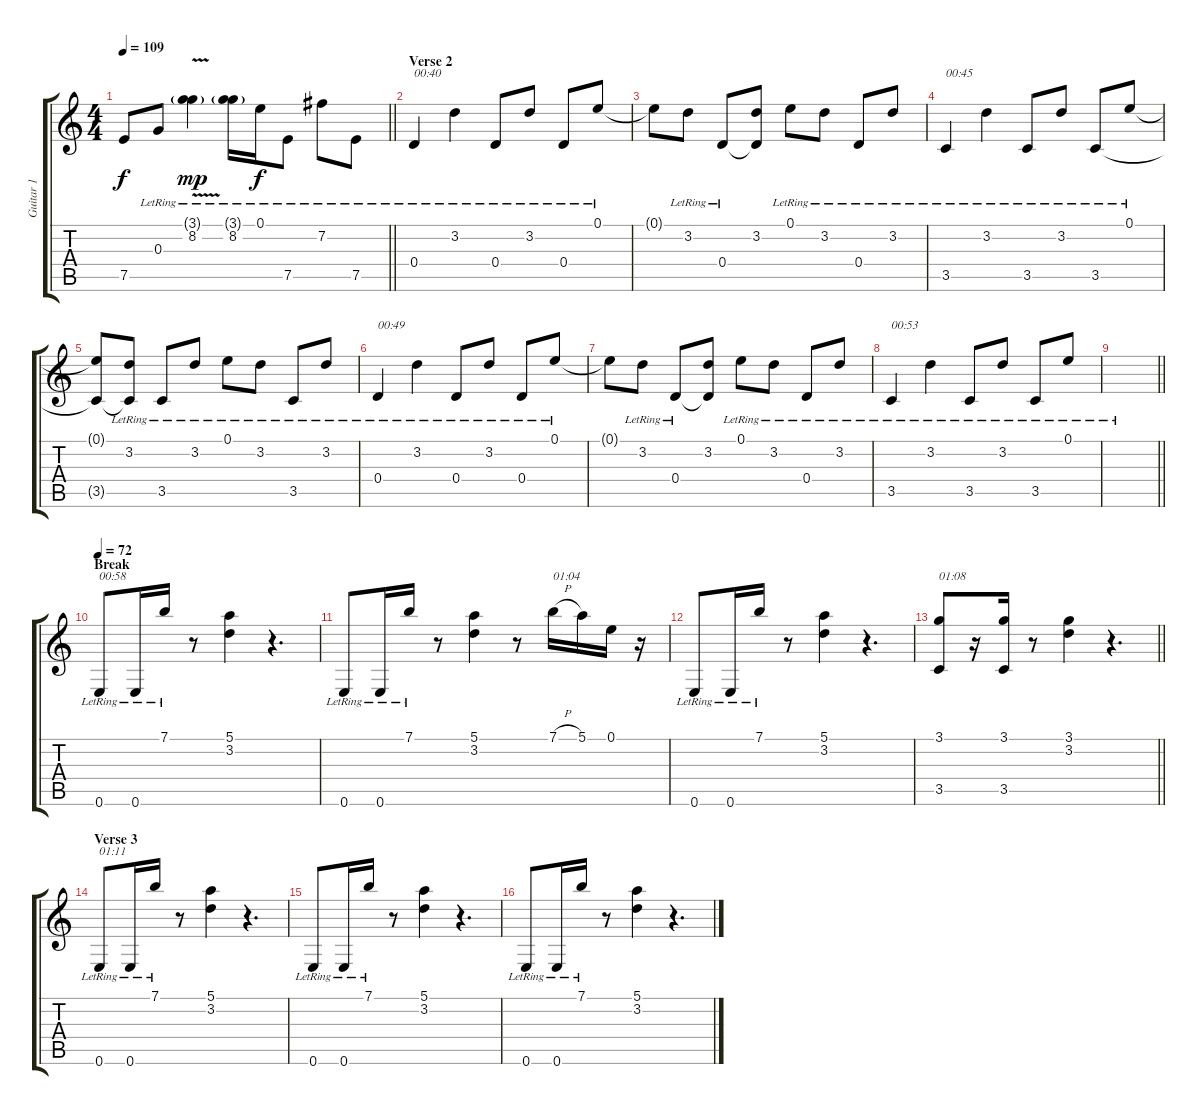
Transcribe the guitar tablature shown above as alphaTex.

\track ("Guitar 1" "Guitar 1") {instrument acousticguitarsteel}
\staff {score tabs}
\tuning (E4 B3 G3 D3 A2 E2) {hide}
\ts (4 4)
\tempo 109
\clef g2
\barLineRight lightlight
\ks c
7.5{t}.8{dy f} 0.3{lr}.8 (3.1{g lr} 8.2{v lr}).4{dy mp} (3.1{g lr} 8.2{lr}).16 0.1{lr}.16{dy f} 7.5{lr}.8 7.2{lr}.8 7.5{lr}.8 |
\section ("" "Verse 2")
0.4{lr}.4{txt "00:40"} 3.2{lr}.4 0.4{lr}.8 3.2{lr}.8 0.4{lr}.8 0.1{lr}.8 |
0.1{t}.8 3.2{lr}.8 0.4{lr}.8 (3.2 0.4{t}).8 0.1{lr}.8 3.2{lr}.8 0.4{lr}.8 3.2{lr}.8 |
3.5{lr}.4{txt "00:45"} 3.2{lr}.4 3.5{lr}.8 3.2{lr}.8 3.5{lr}.8 0.1{lr}.8 |
(0.1{t} 3.5{t}).8 (3.2{lr} 3.5{t}).8 3.5{lr}.8 3.2{lr}.8 0.1{lr}.8 3.2{lr}.8 3.5{lr}.8 3.2{lr}.8 |
0.4{lr}.4{txt "00:49"} 3.2{lr}.4 0.4{lr}.8 3.2{lr}.8 0.4{lr}.8 0.1{lr}.8 |
0.1{t}.8 3.2{lr}.8 0.4{lr}.8 (3.2 0.4{t}).8 0.1{lr}.8 3.2{lr}.8 0.4{lr}.8 3.2{lr}.8 |
3.5{lr}.4{txt "00:53"} 3.2{lr}.4 3.5{lr}.8 3.2{lr}.8 3.5{lr}.8 0.1{lr}.8 |
\barLineRight lightlight
|
\section ("" "Break")
\tempo 72
0.6{lr}.8{txt "00:58"} 0.6{lr}.16 7.1{lr}.16 r.8 (5.1 3.2).4 r.4{d} |
0.6{lr}.8 0.6{lr}.16 7.1{lr}.16 r.8 (5.1 3.2).4 r.8 7.1{h}.16{txt "01:04"} 5.1.16 0.1.16 r.16 |
0.6{lr}.8 0.6{lr}.16 7.1{lr}.16 r.8 (5.1 3.2).4 r.4{d} |
\barLineRight lightlight
(3.1 3.5).8{txt "01:08"} r.16 (3.1 3.5).16 r.8 (3.1 3.2).4 r.4{d} |
\section ("" "Verse 3")
0.6{lr}.8{txt "01:11"} 0.6{lr}.16 7.1{lr}.16 r.8 (5.1 3.2).4 r.4{d} |
0.6{lr}.8 0.6{lr}.16 7.1{lr}.16 r.8 (5.1 3.2).4 r.4{d} |
0.6{lr}.8 0.6{lr}.16 7.1{lr}.16 r.8 (5.1 3.2).4 r.4{d}
